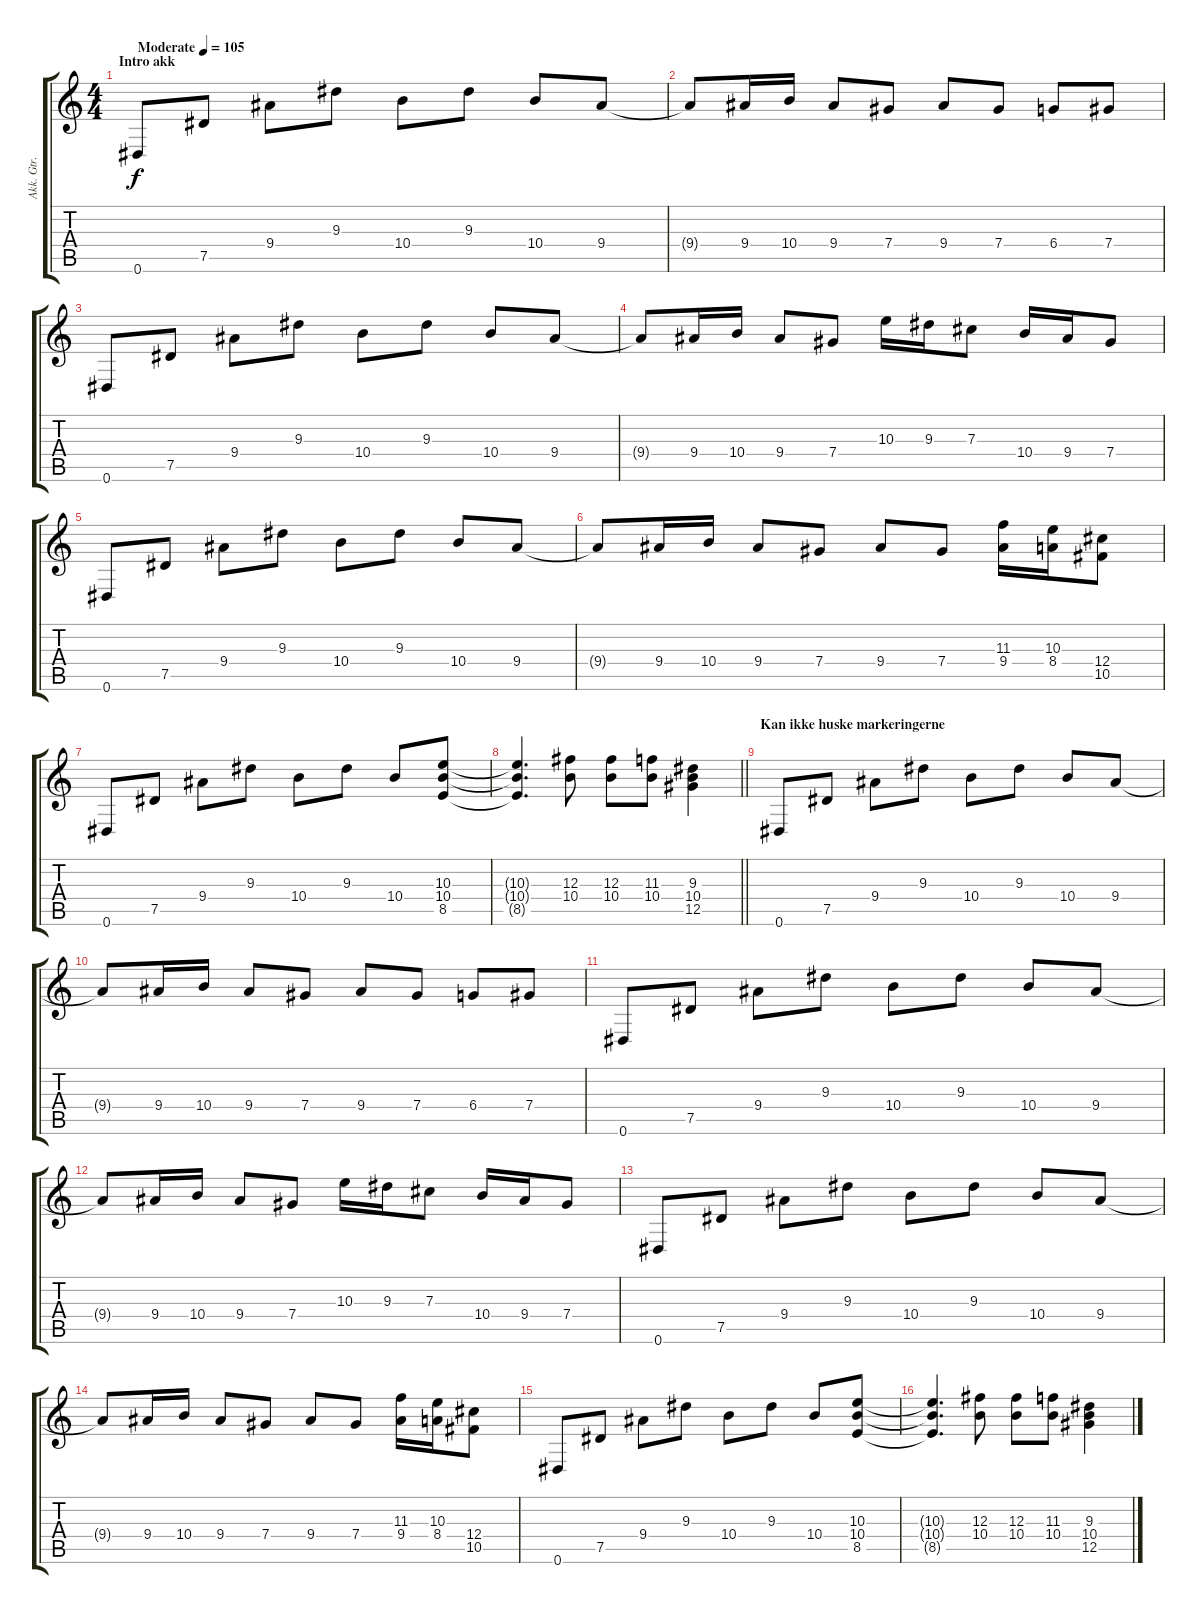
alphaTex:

\track ("Akk. Gtr." "Akk. Gtr.") {instrument electricguitarclean}
\staff {score tabs}
\tuning (Eb4 Bb3 Gb3 Db3 Ab2 Eb2) {hide}
\ts (4 4)
\section ("" "Intro akk")
\tempo (105 "Moderate")
\clef g2
\ks c
0.6.8{dy f instrument electricguitarclean} 7.5.8 9.4.8 9.3.8 10.4.8 9.3.8 10.4.8 9.4.8 |
9.4{t}.8 9.4.16 10.4.16 9.4.8 7.4.8 9.4.8 7.4.8 6.4.8 7.4.8 |
0.6.8 7.5.8 9.4.8 9.3.8 10.4.8 9.3.8 10.4.8 9.4.8 |
9.4{t}.8 9.4.16 10.4.16 9.4.8 7.4.8 10.3.16 9.3.16 7.3.8 10.4.16 9.4.16 7.4.8 |
0.6.8 7.5.8 9.4.8 9.3.8 10.4.8 9.3.8 10.4.8 9.4.8 |
9.4{t}.8 9.4.16 10.4.16 9.4.8 7.4.8 9.4.8 7.4.8 (11.3 9.4).16 (10.3 8.4).16 (12.4 10.5).8 |
0.6.8 7.5.8 9.4.8 9.3.8 10.4.8 9.3.8 10.4.8 (10.3 10.4 8.5).8 |
\barLineRight lightlight
(10.3{t} 10.4{t} 8.5{t}).4{d} (12.3 10.4).8 (12.3 10.4).8 (11.3 10.4).8 (9.3 10.4 12.5).4 |
\section ("" "Kan ikke huske markeringerne")
0.6.8 7.5.8 9.4.8 9.3.8 10.4.8 9.3.8 10.4.8 9.4.8 |
9.4{t}.8 9.4.16 10.4.16 9.4.8 7.4.8 9.4.8 7.4.8 6.4.8 7.4.8 |
0.6.8 7.5.8 9.4.8 9.3.8 10.4.8 9.3.8 10.4.8 9.4.8 |
9.4{t}.8 9.4.16 10.4.16 9.4.8 7.4.8 10.3.16 9.3.16 7.3.8 10.4.16 9.4.16 7.4.8 |
0.6.8 7.5.8 9.4.8 9.3.8 10.4.8 9.3.8 10.4.8 9.4.8 |
9.4{t}.8 9.4.16 10.4.16 9.4.8 7.4.8 9.4.8 7.4.8 (11.3 9.4).16 (10.3 8.4).16 (12.4 10.5).8 |
0.6.8 7.5.8 9.4.8 9.3.8 10.4.8 9.3.8 10.4.8 (10.3 10.4 8.5).8 |
(10.3{t} 10.4{t} 8.5{t}).4{d} (12.3 10.4).8 (12.3 10.4).8 (11.3 10.4).8 (9.3 10.4 12.5).4
